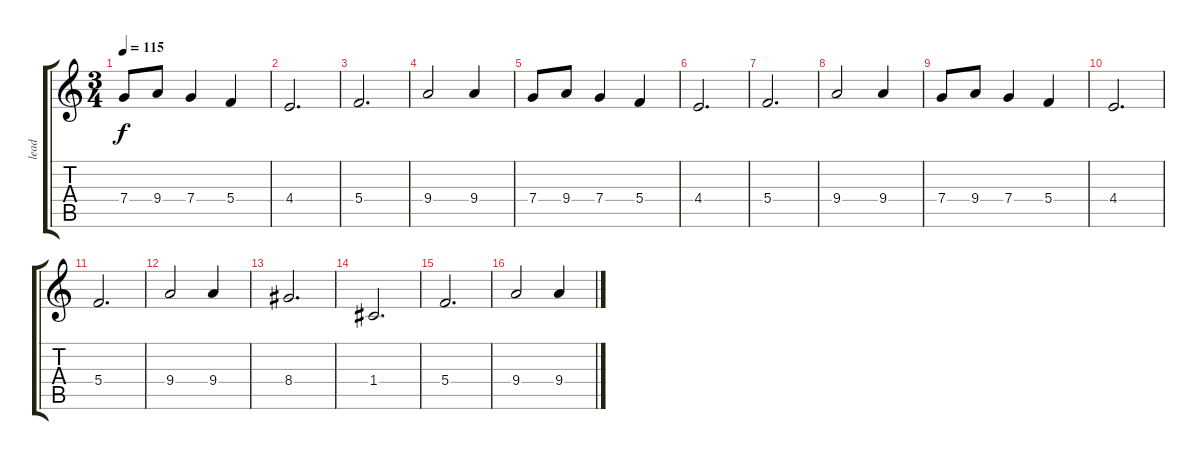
\track ("lead" "lead") {instrument distortionguitar}
\staff {score tabs}
\tuning (D4 A3 F3 C3 G2 C2) {hide}
\ts (3 4)
\tempo 115
\clef g2
\ks c
7.4.8{dy f} 9.4.8 7.4.4 5.4.4 |
4.4.2{d} |
5.4.2{d} |
9.4.2 9.4.4 |
7.4.8 9.4.8 7.4.4 5.4.4 |
4.4.2{d} |
5.4.2{d} |
9.4.2 9.4.4 |
7.4.8 9.4.8 7.4.4 5.4.4 |
4.4.2{d} |
5.4.2{d} |
9.4.2 9.4.4 |
8.4.2{d} |
1.4.2{d} |
5.4.2{d} |
9.4.2 9.4.4
